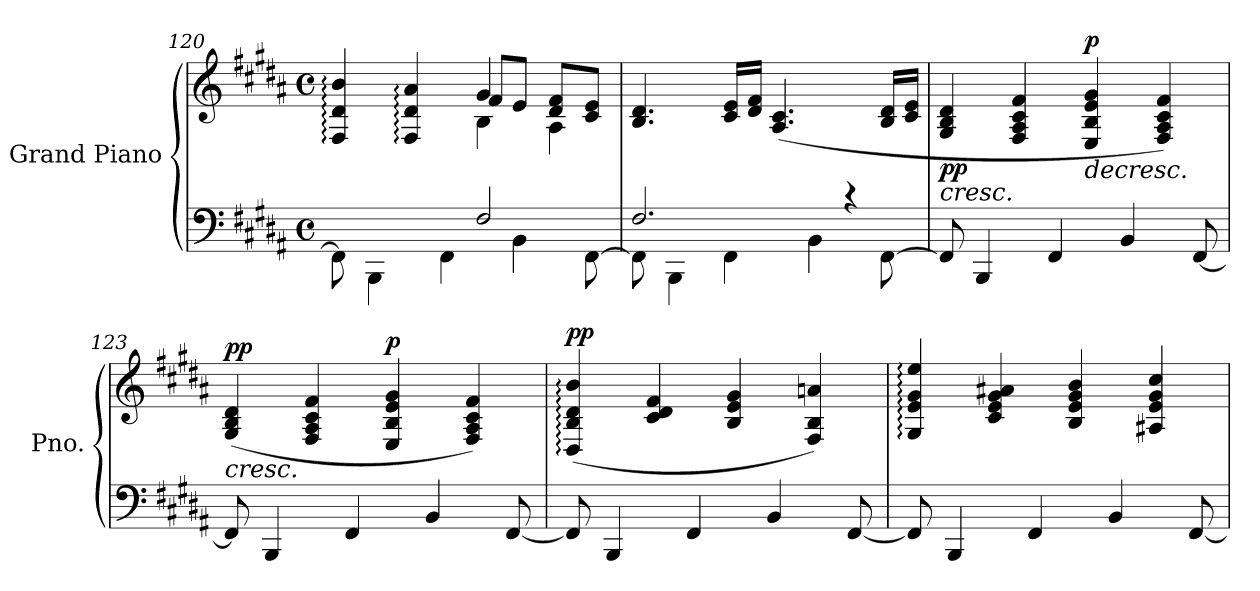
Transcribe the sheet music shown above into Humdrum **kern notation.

**kern	**kern	**dynam
*part1	*part1	*part1
*staff2	*staff1	*staff1/2
*I"Grand Piano	*	*
*I'Pno.	*	*
*clefF4	*clefG2	*
*k[f#c#g#d#a#]	*k[f#c#g#d#a#]	*
*M4/4	*M4/4	*
*met(c)	*met(c)	*
=120	=120	=120
*^	*^	*
*	*	*	*^	*
8FF#\]	2ryy	4F#/: 4d#/: 4b/:	2ryy	2ryy	.
4BBB\	.	.	.	.	.
.	.	4F#/: 4d#/: 4a#/:	.	.	.
4FF#\	.	.	.	.	.
!	!LO:N:n=1:head=open	!	!	!	!
.	[4F#/: 4B/yy: 4g#/yy:	4g#/	4B\	8f#/L	.
4BB\	.	.	.	8e/J	.
.	4F#/yy]	8d#/ 8f#/L	4A#\	4ryy	.
[8FF#\	.	8c#/ 8e/J	.	.	.
*	*	*v	*v	*v	*
=121	=121	=121	=121
8FF#\]	2.F#/	4.B/ 4.d#/	.
4BBB\	.	.	.
4FF#\	.	16c#/ 16e/LL	.
.	.	16d#/ 16f#/JJ	.
.	.	(<4.A#/ 4.c#/	.
4BB\	.	.	.
.	4rc	.	.
[8FF#\	.	16B/ 16d#/LL	.
.	.	16c#/ 16e/JJ	.
*v	*v	*	*
!!LO:LB:g=z
=122	=122	=122
!	!	!LO:HP:b
!	!	!LO:DY:n=1:b
8FF#/]	4G#/ 4B/ 4d#/	< pp
4BBB/	.	.
.	4F#/ 4A#/ 4c#/ 4f#/	.
4FF#/	.	.
!	!	!LO:HP:b
!	!	!LO:DY:n=2:a
.	4E/ 4B/ 4e/ 4g#/	> p
4BB/	.	.
.	4F#/ 4A#/ 4c#/ 4f#/)	.
[8FF#/	.	.
.	.	[
=123	=123	=123
!	!	!LO:HP:b
!	!	!LO:DY:n=1:a
8FF#/]	(<4G#/ 4B/ 4d#/	< pp
4BBB/	.	.
.	4F#/ 4A#/ 4c#/ 4f#/	.
4FF#/	.	.
!	!	!LO:DY:n=2:a
.	4E/ 4B/ 4e/ 4g#/	] p
4BB/	.	.
.	4F#/ 4A#/ 4c#/ 4f#/)	.
[8FF#/	.	.
.	.	[
=124	=124	=124
!	!	!LO:DY:a
8FF#/]	(<4D#/: 4B/: 4d#/: 4b/:	pp
4BBB/	.	.
.	4c#/ 4d#/ 4f#/	.
4FF#/	.	.
.	4B/ 4e/ 4g#/	.
4BB/	.	.
.	4F#/ 4B/ 4an/)	.
[8FF#/	.	.
=125	=125	=125
8FF#/]	4G#/: 4e/: 4g#/: 4ee/:	.
4BBB/	.	.
.	4c#/ 4e/ 4g#/ 4a#X/	.
4FF#/	.	.
.	4B/ 4e/ 4g#/ 4b/	.
4BB/	.	.
.	4A#X/ 4e/ 4g#/ 4cc#/	.
[8FF#/	.	.
=	=	=
*-	*-	*-
